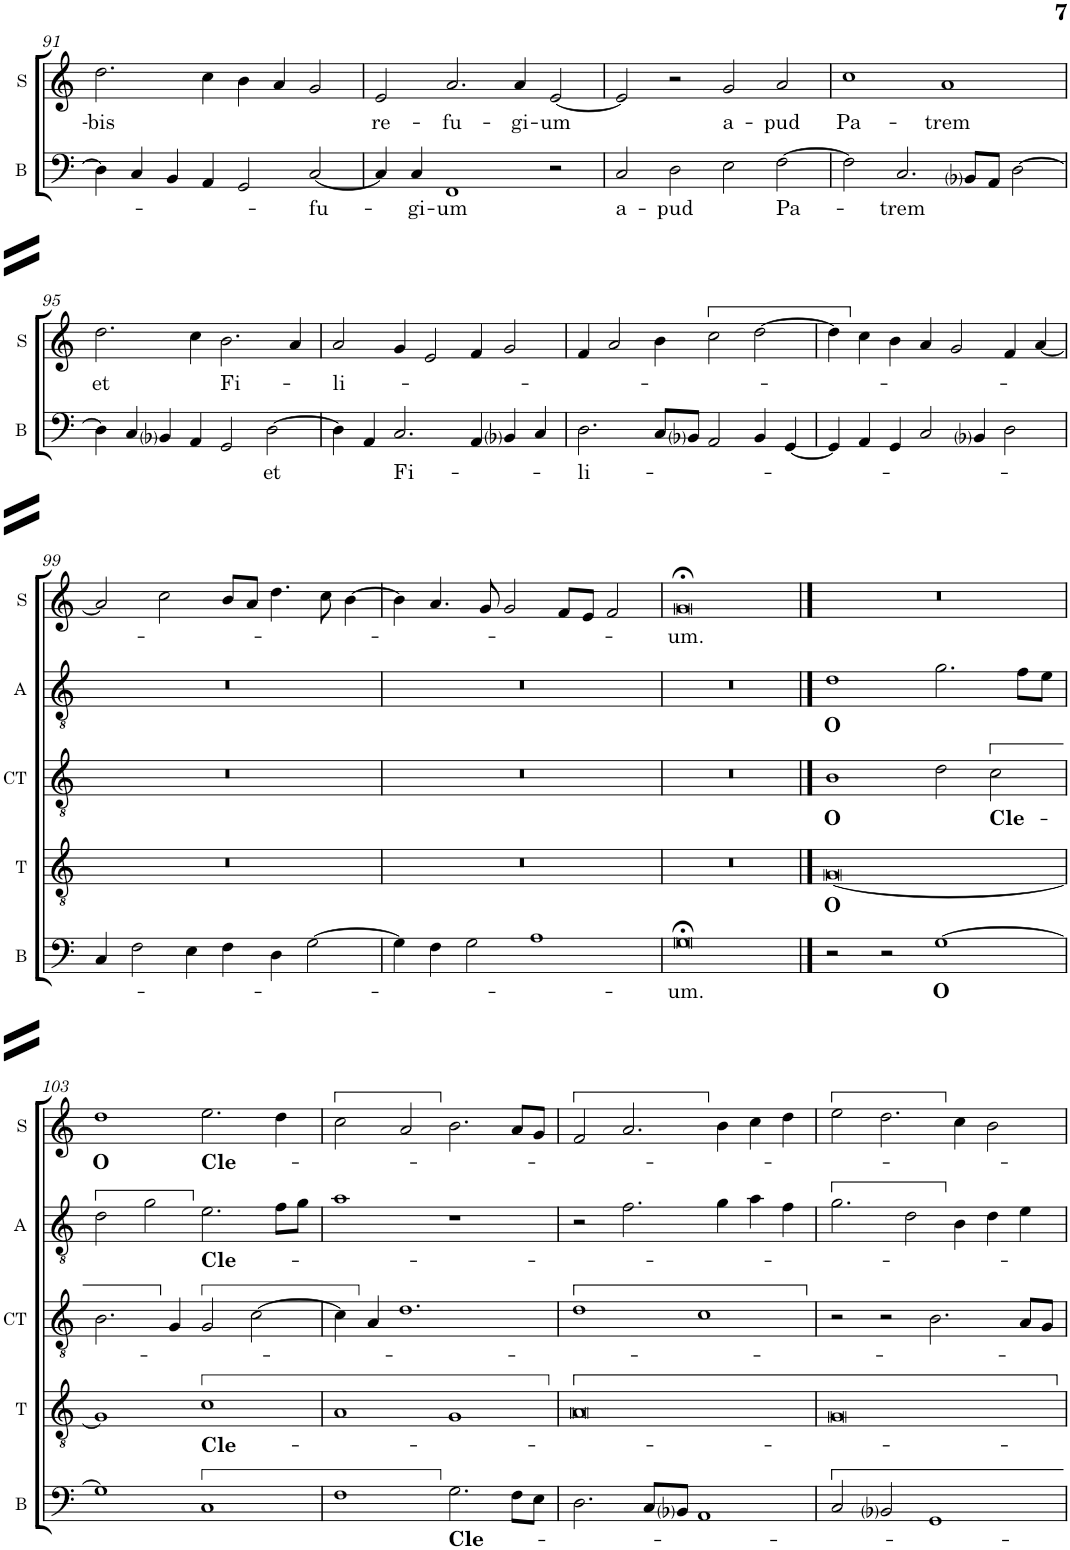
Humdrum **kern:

**kern	**text	**kern	**text	**kern	**text	**kern	**text	**kern	**text
*part5	*part5	*part4	*part4	*part3	*part3	*part2	*part2	*part1	*part1
*staff5	*staff5	*staff4	*staff4	*staff3	*staff3	*staff2	*staff2	*staff1	*staff1
*I"B	*	*I"Tenor	*	*I"Contratenor	*	*I"A	*	*I"S	*
*I'B	*	*I'T	*	*I'CT	*	*I'A	*	*I'S	*
!!LO:PB:g=z
*clefF4	*	*clefGv2	*	*clefGv2	*	*clefGv2	*	*clefG2	*
*k[]	*	*k[]	*	*k[]	*	*k[]	*	*k[]	*
*M4/2	*	*M4/2	*	*M4/2	*	*M4/2	*	*M4/2	*
=91	=91	=91	=91	=91	=91	=91	=91	=91	=91
!	!	!	!	!	!	!	!	!	!LO:LY:b
4D\]	.	0r	.	0r	.	0r	.	2.dd\	-bis
4C/	.	.	.	.	.	.	.	.	.
4BB/	.	.	.	.	.	.	.	.	.
4AA/	.	.	.	.	.	.	.	4cc\	.
2GG/	.	.	.	.	.	.	.	4b\	.
.	.	.	.	.	.	.	.	4a/	.
!	!LO:LY:b	!	!	!	!	!	!	!	!
[2C/	-fu-	.	.	.	.	.	.	2g/	.
=92	=92	=92	=92	=92	=92	=92	=92	=92	=92
!	!	!	!	!	!	!	!	!	!LO:LY:b
4C/]	.	0r	.	0r	.	0r	.	2e/	re-
!	!LO:LY:b	!	!	!	!	!	!	!	!
4C/	-gi-	.	.	.	.	.	.	.	.
!	!LO:LY:b	!	!	!	!	!	!	!	!LO:LY:b
1FF	-um	.	.	.	.	.	.	2.a/	-fu-
!	!	!	!	!	!	!	!	!	!LO:LY:b
.	.	.	.	.	.	.	.	4a/	-gi-
!	!	!	!	!	!	!	!	!	!LO:LY:b
2r	.	.	.	.	.	.	.	[2e/	-um
=93	=93	=93	=93	=93	=93	=93	=93	=93	=93
!	!LO:LY:b	!	!	!	!	!	!	!	!
2C/	a-	0r	.	0r	.	0r	.	2e/]	.
!	!LO:LY:b	!	!	!	!	!	!	!	!
2D\	-pud	.	.	.	.	.	.	2r	.
!	!	!	!	!	!	!	!	!	!LO:LY:b
2E\	.	.	.	.	.	.	.	2g/	a-
!	!LO:LY:b	!	!	!	!	!	!	!	!LO:LY:b
[2F\	Pa-	.	.	.	.	.	.	2a/	-pud
=94	=94	=94	=94	=94	=94	=94	=94	=94	=94
!	!	!	!	!	!	!	!	!	!LO:LY:b
2F\]	.	0r	.	0r	.	0r	.	1cc	Pa-
!	!LO:LY:b	!	!	!	!	!	!	!	!
2.C/	-trem	.	.	.	.	.	.	.	.
!	!	!	!	!	!	!	!	!	!LO:LY:b
.	.	.	.	.	.	.	.	1a	-trem
8BB-i/L	.	.	.	.	.	.	.	.	.
8AA/J	.	.	.	.	.	.	.	.	.
[2D\	.	.	.	.	.	.	.	.	.
!!LO:LB:g=z
=95	=95	=95	=95	=95	=95	=95	=95	=95	=95
!	!	!	!	!	!	!	!	!	!LO:LY:b
4D\]	.	0r	.	0r	.	0r	.	2.dd\	et
4C/	.	.	.	.	.	.	.	.	.
4BB-i/	.	.	.	.	.	.	.	.	.
4AA/	.	.	.	.	.	.	.	4cc\	.
!	!	!	!	!	!	!	!	!	!LO:LY:b
2GG/	.	.	.	.	.	.	.	2.b\	Fi-
!	!LO:LY:b	!	!	!	!	!	!	!	!
[2D\	et	.	.	.	.	.	.	.	.
.	.	.	.	.	.	.	.	4a/	.
=96	=96	=96	=96	=96	=96	=96	=96	=96	=96
!	!	!	!	!	!	!	!	!	!LO:LY:b
4D\]	.	0r	.	0r	.	0r	.	2a/	-li-
4AA/	.	.	.	.	.	.	.	.	.
!	!LO:LY:b	!	!	!	!	!	!	!	!
2.C/	Fi-	.	.	.	.	.	.	4g/	.
.	.	.	.	.	.	.	.	2e/	.
4AA/	.	.	.	.	.	.	.	4f/	.
4BB-i/	.	.	.	.	.	.	.	2g/	.
4C/	.	.	.	.	.	.	.	.	.
=97	=97	=97	=97	=97	=97	=97	=97	=97	=97
!	!LO:LY:b	!	!	!	!	!	!	!	!
2.D\	-li-	0r	.	0r	.	0r	.	4f/	.
.	.	.	.	.	.	.	.	2a/	.
8C/L	.	.	.	.	.	.	.	4b\	.
8BB-i/J	.	.	.	.	.	.	.	.	.
2AA/	.	.	.	.	.	.	.	2cc\	.
4BB-/	.	.	.	.	.	.	.	[2dd\	.
[4GG/	.	.	.	.	.	.	.	.	.
=98	=98	=98	=98	=98	=98	=98	=98	=98	=98
4GG/]	.	0r	.	0r	.	0r	.	4dd\]	.
4AA/	.	.	.	.	.	.	.	4cc\	.
4GG/	.	.	.	.	.	.	.	4b\	.
2C/	.	.	.	.	.	.	.	4a/	.
.	.	.	.	.	.	.	.	2g/	.
4BB-i/	.	.	.	.	.	.	.	.	.
2D\	.	.	.	.	.	.	.	4f/	.
.	.	.	.	.	.	.	.	[4a/	.
!!LO:LB:g=z
=99	=99	=99	=99	=99	=99	=99	=99	=99	=99
4C/	.	0r	.	0r	.	0r	.	2a/]	.
2F\	.	.	.	.	.	.	.	.	.
.	.	.	.	.	.	.	.	2cc\	.
4E\	.	.	.	.	.	.	.	.	.
4F\	.	.	.	.	.	.	.	8b/L	.
.	.	.	.	.	.	.	.	8a/J	.
4D\	.	.	.	.	.	.	.	4.dd\	.
[2G\	.	.	.	.	.	.	.	.	.
.	.	.	.	.	.	.	.	8cc\	.
.	.	.	.	.	.	.	.	[4b\	.
=100	=100	=100	=100	=100	=100	=100	=100	=100	=100
4G\]	.	0r	.	0r	.	0r	.	4b\]	.
4F\	.	.	.	.	.	.	.	4.a/	.
2G\	.	.	.	.	.	.	.	.	.
.	.	.	.	.	.	.	.	8g/	.
.	.	.	.	.	.	.	.	2g/	.
1A	.	.	.	.	.	.	.	.	.
.	.	.	.	.	.	.	.	8f/L	.
.	.	.	.	.	.	.	.	8e/J	.
.	.	.	.	.	.	.	.	2f/	.
=101	=101	=101	=101	=101	=101	=101	=101	=101	=101
!	!LO:LY:b	!	!	!	!	!	!	!	!LO:LY:b
0G;<	um.	0r	.	0r	.	0r	.	0g;<	um.
==102	==102	==102	==102	==102	==102	==102	==102	==102	==102
!	!	!	!LO:LY:b	!	!LO:LY:b	!	!LO:LY:b	!	!
2r	.	[0G	O	1B	O	1d	O	0r	.
2r	.	.	.	.	.	.	.	.	.
!	!LO:LY:b	!	!	!	!	!	!	!	!
[1G	O	.	.	2d\	.	2.g\	.	.	.
!	!	!	!	!	!LO:LY:b	!	!	!	!
.	.	.	.	2c\	Cle-	.	.	.	.
.	.	.	.	.	.	8f\L	.	.	.
.	.	.	.	.	.	8e\J	.	.	.
!!LO:LB:g=z
=103	=103	=103	=103	=103	=103	=103	=103	=103	=103
!	!	!	!	!	!	!	!	!	!LO:LY:b
1G]	.	1G]	.	2.B\	.	2d\	.	1dd	O
.	.	.	.	.	.	2g\	.	.	.
.	.	.	.	4G/	.	.	.	.	.
!	!	!	!LO:LY:b	!	!	!	!LO:LY:b	!	!LO:LY:b
1C	.	1c	Cle-	2G/	.	2.e\	Cle-	2.ee\	Cle-
.	.	.	.	[2c\	.	.	.	.	.
.	.	.	.	.	.	8f\L	.	4dd\	.
.	.	.	.	.	.	8g\J	.	.	.
=104	=104	=104	=104	=104	=104	=104	=104	=104	=104
1F	.	1A	.	4c\]	.	1a	.	2cc\	.
.	.	.	.	4A/	.	.	.	.	.
.	.	.	.	1.d	.	.	.	2a/	.
!	!LO:LY:b	!	!	!	!	!	!	!	!
2.G\	Cle-	1G	.	.	.	1r	.	2.b\	.
8F\L	.	.	.	.	.	.	.	8a/L	.
8E\J	.	.	.	.	.	.	.	8g/J	.
=105	=105	=105	=105	=105	=105	=105	=105	=105	=105
2.D\	.	0A	.	1d	.	2r	.	2f/	.
.	.	.	.	.	.	2.f\	.	2.a/	.
8C/L	.	.	.	.	.	.	.	.	.
8BB-i/J	.	.	.	.	.	.	.	.	.
1AA	.	.	.	1c	.	.	.	.	.
.	.	.	.	.	.	4g\	.	4b\	.
.	.	.	.	.	.	4a\	.	4cc\	.
.	.	.	.	.	.	4f\	.	4dd\	.
=106	=106	=106	=106	=106	=106	=106	=106	=106	=106
2C/	.	0G	.	2r	.	2.g\	.	2ee\	.
2BB-i/	.	.	.	2r	.	.	.	2.dd\	.
.	.	.	.	.	.	2d\	.	.	.
1GG	.	.	.	2.B\	.	.	.	.	.
.	.	.	.	.	.	4B\	.	4cc\	.
.	.	.	.	.	.	4d\	.	2b\	.
.	.	.	.	8A/L	.	4e\	.	.	.
.	.	.	.	8G/J	.	.	.	.	.
=	=	=	=	=	=	=	=	=	=
*-	*-	*-	*-	*-	*-	*-	*-	*-	*-
